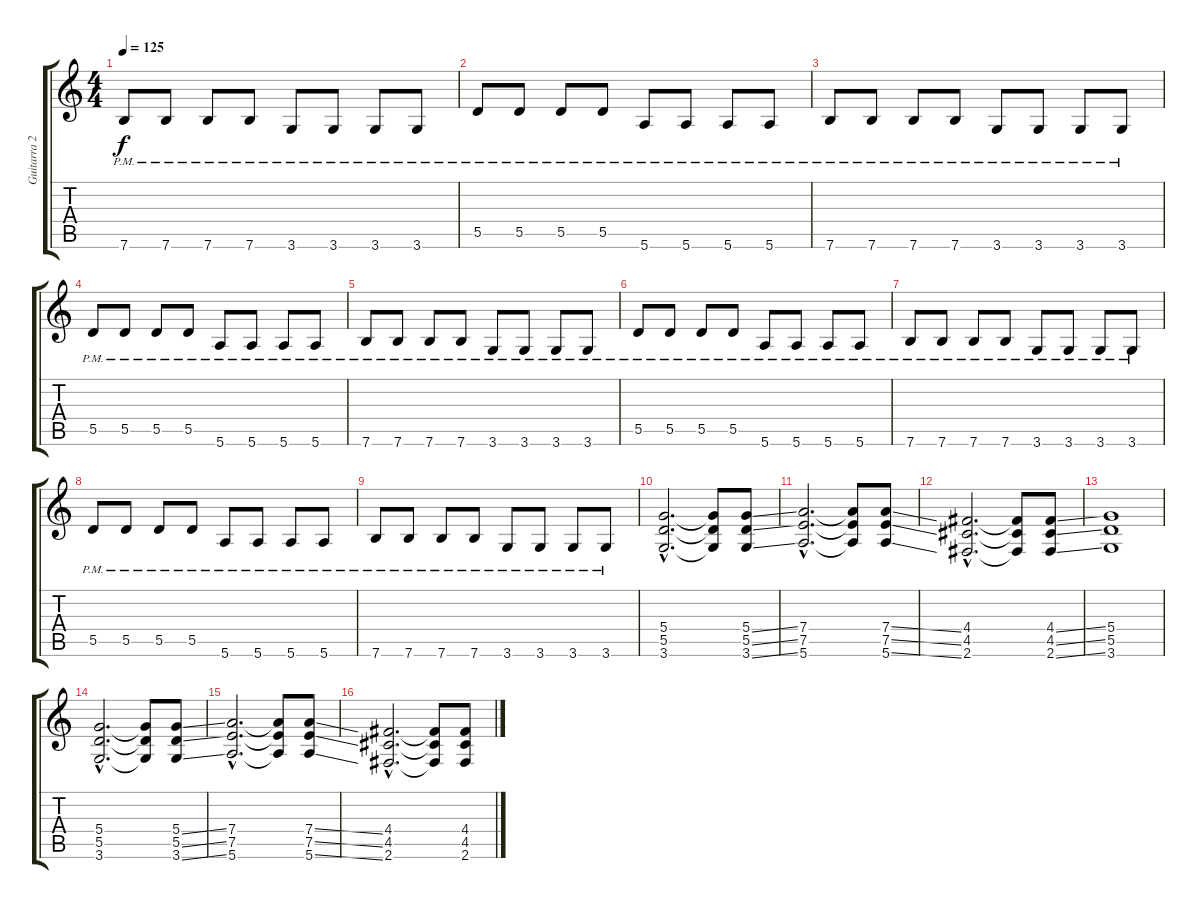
\track ("Guitarra 2" "Guitarra 2") {instrument distortionguitar}
\staff {score tabs}
\tuning (E4 B3 G3 D3 A2 E2) {hide}
\ts (4 4)
\tempo 125
\clef g2
\ks c
7.6{pm}.8{dy f} 7.6{pm}.8 7.6{pm}.8 7.6{pm}.8 3.6{pm}.8 3.6{pm}.8 3.6{pm}.8 3.6{pm}.8 |
5.5{pm}.8 5.5{pm}.8 5.5{pm}.8 5.5{pm}.8 5.6{pm}.8 5.6{pm}.8 5.6{pm}.8 5.6{pm}.8 |
7.6{pm}.8 7.6{pm}.8 7.6{pm}.8 7.6{pm}.8 3.6{pm}.8 3.6{pm}.8 3.6{pm}.8 3.6{pm}.8 |
5.5{pm}.8 5.5{pm}.8 5.5{pm}.8 5.5{pm}.8 5.6{pm}.8 5.6{pm}.8 5.6{pm}.8 5.6{pm}.8 |
7.6{pm}.8 7.6{pm}.8 7.6{pm}.8 7.6{pm}.8 3.6{pm}.8 3.6{pm}.8 3.6{pm}.8 3.6{pm}.8 |
5.5{pm}.8 5.5{pm}.8 5.5{pm}.8 5.5{pm}.8 5.6{pm}.8 5.6{pm}.8 5.6{pm}.8 5.6{pm}.8 |
7.6{pm}.8 7.6{pm}.8 7.6{pm}.8 7.6{pm}.8 3.6{pm}.8 3.6{pm}.8 3.6{pm}.8 3.6{pm}.8 |
5.5{pm}.8 5.5{pm}.8 5.5{pm}.8 5.5{pm}.8 5.6{pm}.8 5.6{pm}.8 5.6{pm}.8 5.6{pm}.8 |
7.6{pm}.8 7.6{pm}.8 7.6{pm}.8 7.6{pm}.8 3.6{pm}.8 3.6{pm}.8 3.6{pm}.8 3.6{pm}.8 |
(5.4{hac} 5.5{hac} 3.6{hac}).2{d} (5.4{t} 5.5{t} 3.6{t}).8 (5.4{ss} 5.5{ss} 3.6{ss}).8 |
(7.4{hac} 7.5{hac} 5.6{hac}).2{d} (7.4{t} 7.5{t} 5.6{t}).8 (7.4{ss} 7.5{ss} 5.6{ss}).8 |
(4.4{hac} 4.5{hac} 2.6{hac}).2{d} (4.4{t} 4.5{t} 2.6{t}).8 (4.4{ss} 4.5{ss} 2.6{ss}).8 |
(5.4 5.5 3.6).1 |
(5.4{hac} 5.5{hac} 3.6{hac}).2{d} (5.4{t} 5.5{t} 3.6{t}).8 (5.4{ss} 5.5{ss} 3.6{ss}).8 |
(7.4{hac} 7.5{hac} 5.6{hac}).2{d} (7.4{t} 7.5{t} 5.6{t}).8 (7.4{ss} 7.5{ss} 5.6{ss}).8 |
(4.4{hac} 4.5{hac} 2.6{hac}).2{d} (4.4{t} 4.5{t} 2.6{t}).8 (4.4{ss} 4.5{ss} 2.6{ss}).8
